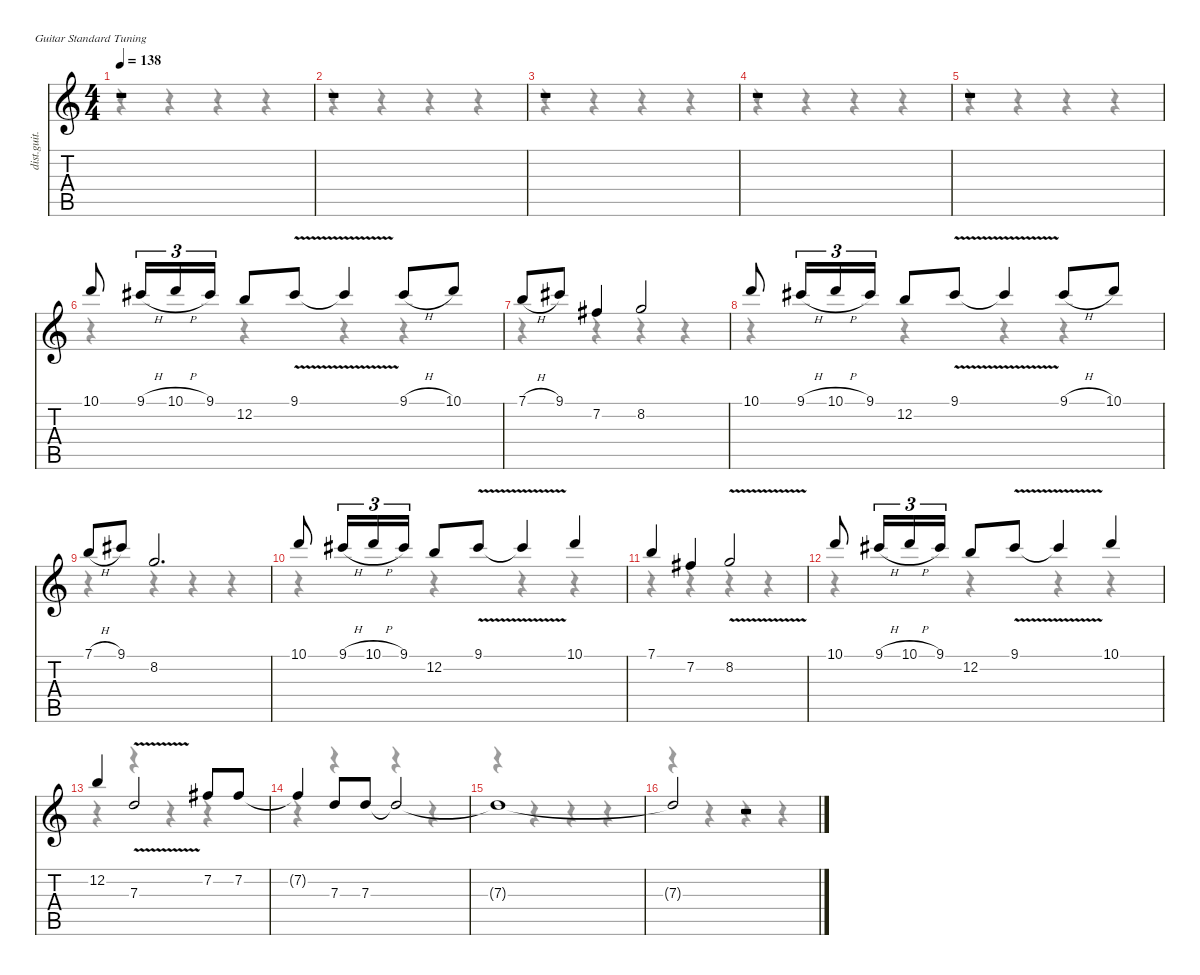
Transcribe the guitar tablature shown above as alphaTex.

\defaultSystemsLayout 4
\hideDynamics
\bracketExtendMode nobrackets
\track ("Kirk Hammett ( Solo 2 )" "dist.guit.") {instrument distortionguitar}
\staff {score tabs}
\tuning (E4 B3 G3 D3 A2 E2)
\voice
\ts (4 4)
\tempo 138
\clef g2
\ks c
r.1{dy f} |
r.1 |
r.1 |
r.1 |
r.1 |
10.1.8 9.1{h acc #}.16{tu (3 2)} 10.1{h}.16{tu (3 2)} 9.1{acc #}.16{tu (3 2)} 12.2.8 9.1{v acc #}.8 9.1{v t acc #}.4 9.1{h acc #}.8 10.1.8 |
7.1{h}.8 9.1{acc #}.8 7.2{acc #}.4 8.2.2 |
10.1.8 9.1{h acc #}.16{tu (3 2)} 10.1{h}.16{tu (3 2)} 9.1{acc #}.16{tu (3 2)} 12.2.8 9.1{v acc #}.8 9.1{v t acc #}.4 9.1{h acc #}.8 10.1.8 |
7.1{h}.8 9.1{acc #}.8 8.2.2{d} |
10.1.8 9.1{h acc #}.16{tu (3 2)} 10.1{h}.16{tu (3 2)} 9.1{acc #}.16{tu (3 2)} 12.2.8 9.1{v acc #}.8 9.1{v t acc #}.4 10.1.4 |
7.1.4 7.2{acc #}.4 8.2{v}.2 |
10.1.8 9.1{h acc #}.16{tu (3 2)} 10.1{h}.16{tu (3 2)} 9.1{acc #}.16{tu (3 2)} 12.2.8 9.1{v acc #}.8 9.1{v t acc #}.4 10.1.4 |
12.2.4 7.3{v}.2 7.2{acc #}.8 7.2{acc #}.8 |
7.2{t acc #}.4 7.3.8 7.3.8 7.3{t}.2 |
7.3{t}.1 |
7.3{t}.2 r.2
\voice
\clef g2
\ottava regular
\simile none
\ks c
r.4{dy mf} r.4 r.4 r.4 |
r.4 r.4 r.4 r.4 |
r.4 r.4 r.4 r.4 |
r.4 r.4 r.4 r.4 |
r.4 r.4 r.4 r.4 |
r.4 r.4 r.4 r.4 |
r.4 r.4 r.4 r.4 |
r.4 r.4 r.4 r.4 |
r.4 r.4 r.4 r.4 |
r.4 r.4 r.4 r.4 |
r.4 r.4 r.4 r.4 |
r.4 r.4 r.4 r.4 |
r.4 r.4 r.4 r.4 |
r.4 r.4 r.4 r.4 |
r.4 r.4 r.4 r.4 |
r.4 r.4 r.4 r.4
